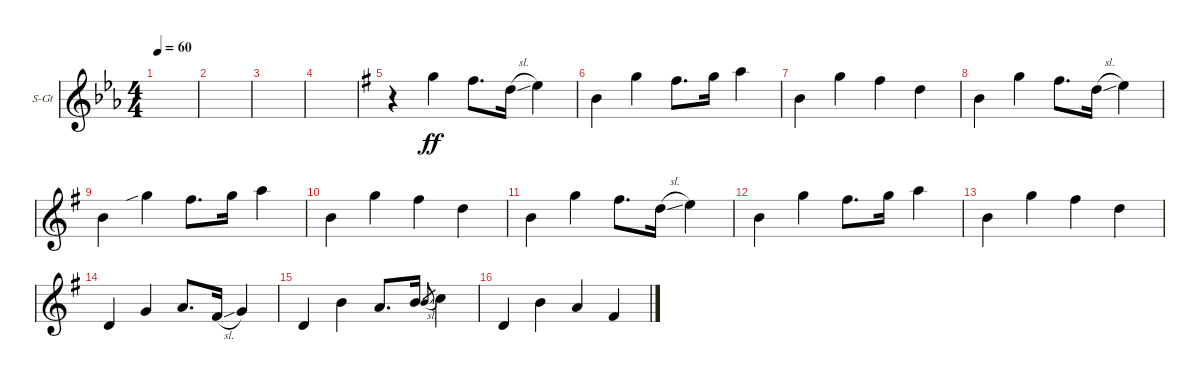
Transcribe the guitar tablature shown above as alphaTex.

\defaultSystemsLayout 4
\bracketExtendMode groupsimilarinstruments
\firstSystemTrackNameOrientation horizontal
\otherSystemsTrackNameOrientation horizontal
\track ("Steel Guitar (Manny Charlton)" "S-Gt") {instrument acousticguitarnylon}
\staff {score}
\tuning (E4 B3 G3 D3 A2 E2)
\ts (4 4)
\tempo 60
\clef g2
\ks cminor
|
|
|
|
\ks eminor
r.4 8.2.4{dy ff} 7.2.8{d} 7.3{sl}.16 9.3.4 |
9.4.4 8.2.4 7.2.8{d} 8.2.16 10.2.4 |
9.4.4 8.2.4 7.2.4 7.3.4 |
9.4.4 8.2.4 7.2.8{d} 7.3{sl}.16 9.3.4 |
9.4.4 8.2{sib}.4 7.2.8{d} 8.2.16 10.2.4 |
9.4.4 8.2.4 7.2.4 7.3.4 |
9.4.4 8.2.4 7.2.8{d} 7.3{sl}.16 9.3.4 |
9.4.4 8.2.4 7.2.8{d} 8.2.16 10.2.4 |
9.4.4 8.2.4 7.2.4 7.3.4 |
5.5.4 5.4.4 7.4.8{d} 4.4{sl}.16 5.4.4 |
5.5.4 9.4.4 7.4.8{d} 9.4.16 9.4{sl}.8{gr} 10.4.4 |
5.5.4 9.4.4 7.4.4 9.5.4
